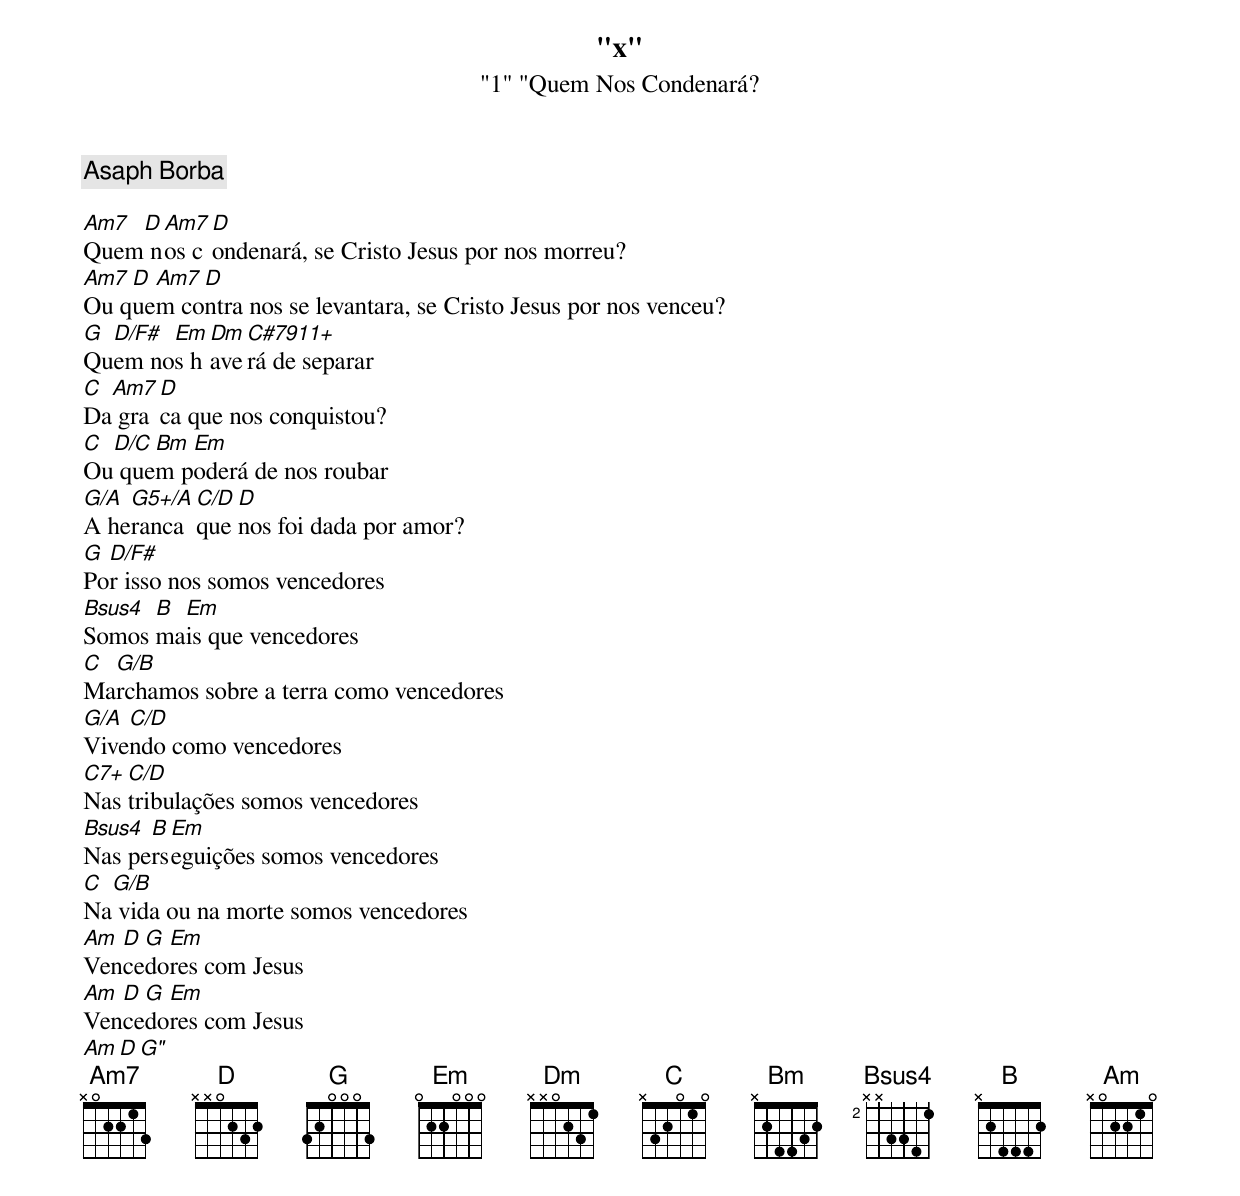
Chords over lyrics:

"x"
"1" "Quem Nos Condenará?
Asaph Borba

Am7 D Am7 D
Quem nos condenará, se Cristo Jesus por nos morreu?
Am7 D Am7 D
Ou quem contra nos se levantara, se Cristo Jesus por nos venceu?
G D/F# Em Dm C#7911+
Quem nos haverá de separar
C Am7 D
Da graca que nos conquistou?
C D/C Bm Em
Ou quem poderá de nos roubar
G/A G5+/A C/D D
A heranca que nos foi dada por amor?
G D/F#
Por isso nos somos vencedores
Bsus4 B Em
Somos mais que vencedores
C G/B
Marchamos sobre a terra como vencedores
G/A C/D
Vivendo como vencedores
C7+ C/D
Nas tribulações somos vencedores
Bsus4 B Em
Nas perseguições somos vencedores
C G/B
Na vida ou na morte somos vencedores
Am D G Em
Vencedores com Jesus
Am D G Em
Vencedores com Jesus
Am D G"
